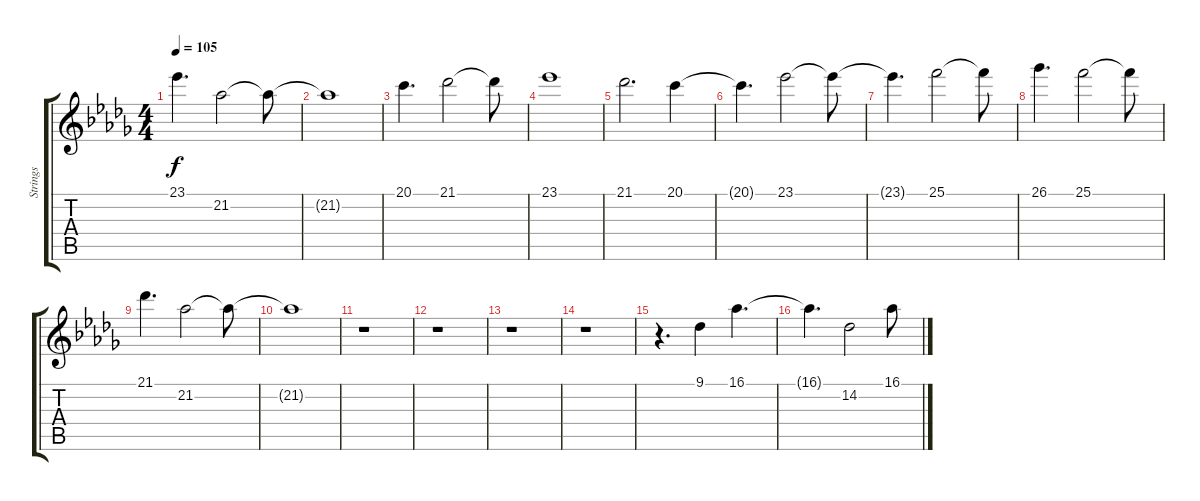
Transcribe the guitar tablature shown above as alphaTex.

\track ("Strings" "Strings") {instrument stringensemble2}
\staff {score tabs}
\tuning (E4 B3 G3 D3 A2 E2) {hide}
\ts (4 4)
\tempo 105
\clef g2
\ks db
23.1{t}.4{d dy f} 21.2.2 21.2{t}.8 |
21.2{t}.1 |
20.1.4{d} 21.1.2 21.1{t}.8 |
23.1.1 |
21.1.2{d} 20.1.4 |
20.1{t}.4{d} 23.1.2 23.1{t}.8 |
23.1{t}.4{d} 25.1.2 25.1{t}.8 |
26.1.4{d} 25.1.2 25.1{t}.8 |
21.1.4{d} 21.2.2 21.2{t}.8 |
21.2{t}.1 |
r.1 |
r.1 |
r.1 |
r.1 |
r.4{d} 9.1.4 16.1.4{d} |
16.1{t}.4{d} 14.2.2 16.1.8
